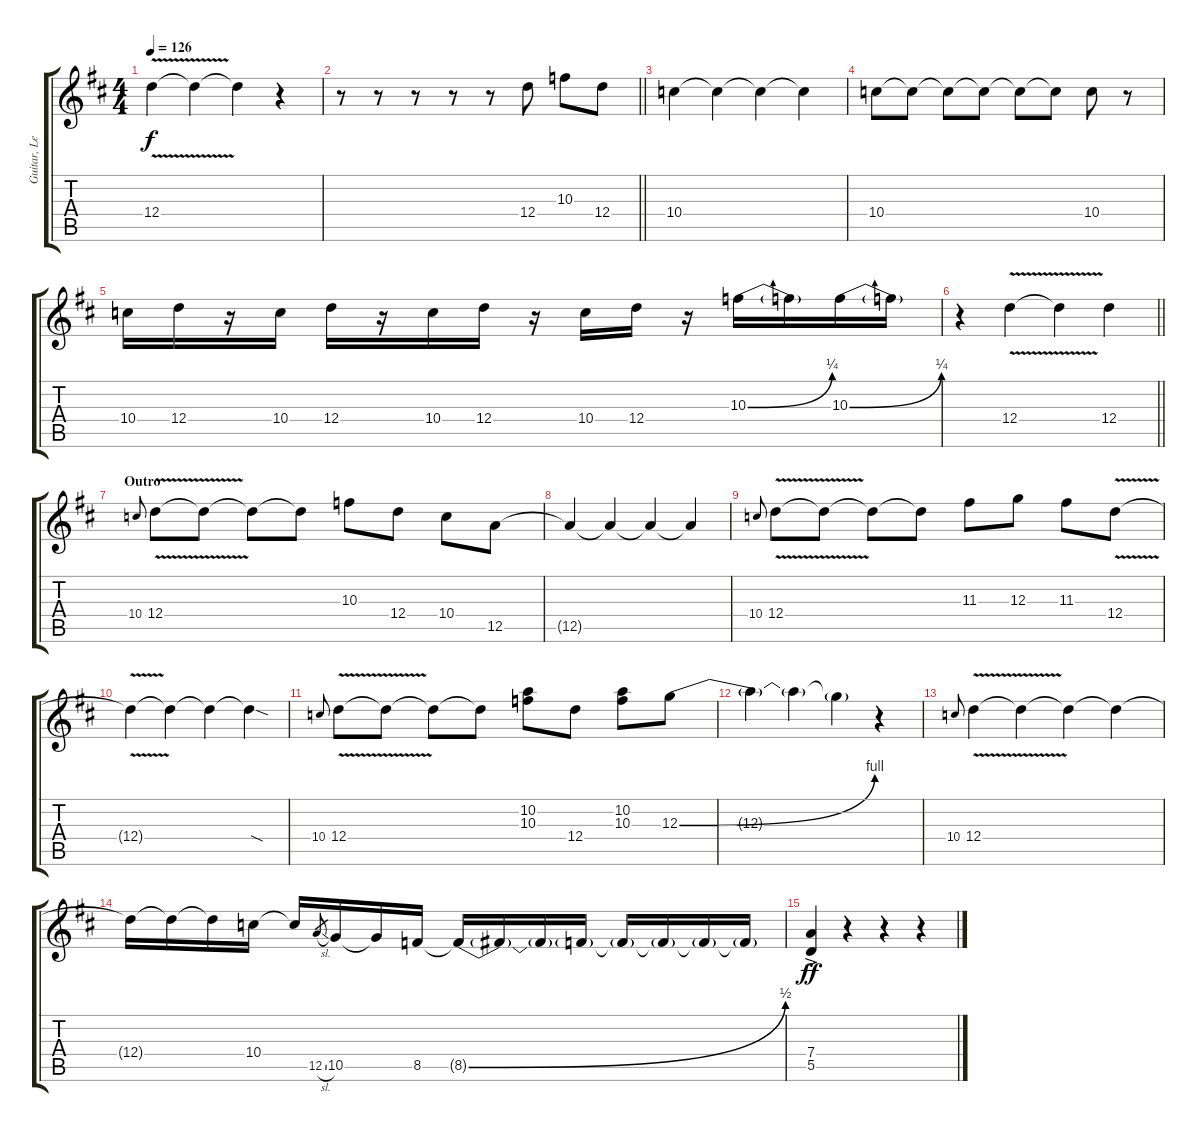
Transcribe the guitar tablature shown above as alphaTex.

\track ("Guitar, Lead" "Guitar, Le") {instrument overdrivenguitar}
\staff {score tabs}
\tuning (E4 B3 G3 D3 A2 E2) {hide}
\ts (4 4)
\tempo 126
\clef g2
\ks d
12.4{v}.4{dy f} 12.4{t}.4 12.4{t}.4 r.4 |
\barLineRight lightlight
r.8 r.8 r.8 r.8 r.8 12.4.8 10.3.8 12.4.8 |
10.4.4 10.4{t}.4 10.4{t}.4 10.4{t}.4 |
10.4.8 10.4{t}.8 10.4{t}.8 10.4{t}.8 10.4{t}.8 10.4{t}.8 10.4.8 r.8 |
10.4.16 12.4.16 r.16 10.4.16 12.4.16 r.16 10.4.16 12.4.16 r.16 10.4.16 12.4.16 r.16 10.3{be (bend 0 0 60 1)}.16 10.3{t}.16 10.3{be (bend 0 0 60 1)}.16 10.3{t}.16 |
\barLineRight lightlight
r.4 12.4{v}.4 12.4{t}.4 12.4.4 |
\section ("" "Outro")
10.4.8{gr onbeat} 12.4{v}.8 12.4{t}.8 12.4{t}.8 12.4{t}.8 10.3.8 12.4.8 10.4.8 12.5.8 |
12.5{t}.4 12.5{t}.4 12.5{t}.4 12.5{t}.4 |
10.4.8{gr onbeat} 12.4{v}.8 12.4{t}.8 12.4{t}.8 12.4{t}.8 11.3.8 12.3.8 11.3.8 12.4{v}.8 |
12.4{t}.4 12.4{t}.4 12.4{t}.4 12.4{sod t}.4 |
10.4.8{gr onbeat} 12.4{v}.8 12.4{t}.8 12.4{t}.8 12.4{t}.8 (10.2 10.3).8 12.4.8 (10.2 10.3).8 12.3{be (bend 0 0 60 4)}.8 |
12.3{t}.4 12.3{t}.4 12.3{t}.4 r.4 |
10.4.8{gr onbeat} 12.4{v}.4 12.4{t}.4 12.4{t}.4 12.4{t}.4 |
12.4{t}.16 12.4{t}.16 12.4{t}.16 10.4.16 10.4{t}.16 12.5{sl}.8{gr} 10.5.16 10.5{t}.16 8.5.16 8.5{be (bend 0 0 60 2) t}.16 8.5{t}.16 8.5{t}.16 8.5{t}.16 8.5{t}.16 8.5{t}.16 8.5{t}.16 8.5{t}.16 |
(7.4 5.5{ac}).4{dy ff} r.4 r.4 r.4
